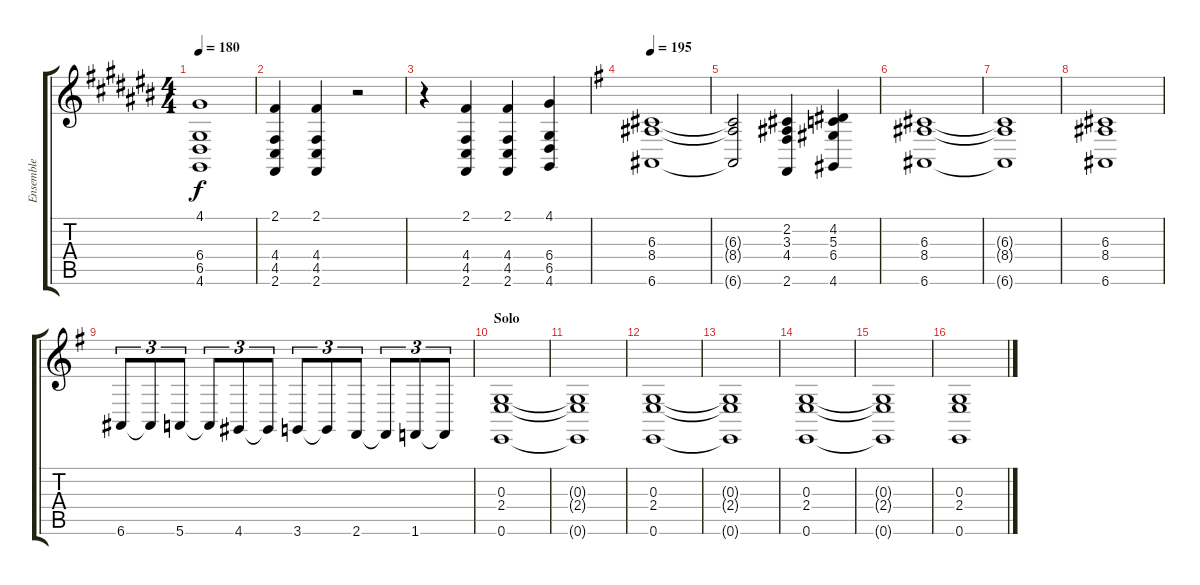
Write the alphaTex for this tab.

\track ("Ensemble" "Ensemble") {instrument stringensemble1}
\staff {score tabs}
\tuning (E4 B3 G3 D3 A2 E2) {hide}
\ts (4 4)
\tempo 180
\clef g2
\ks a#minor
(4.1 6.4 6.5 4.6).1{dy f} |
(2.1 4.4 4.5 2.6).4 (2.1 4.4 4.5 2.6).4 r.2 |
r.4 (2.1 4.4 4.5 2.6).4 (2.1 4.4 4.5 2.6).4 (4.1 6.4 6.5 4.6).4 |
\section ("" "")
\tempo 195
\ks eminor
(6.3 8.4 6.6).1 |
(6.3{t} 8.4{t} 6.6{t}).2 (2.2 3.3 4.4 2.6).4 (4.2 5.3 6.4 4.6).4 |
(6.3 8.4 6.6).1 |
(6.3{t} 8.4{t} 6.6{t}).1 |
(6.3 8.4 6.6).1 |
6.6.8{tu (3 2)} 6.6{t}.8{tu (3 2)} 5.6.8{tu (3 2)} 5.6{t}.8{tu (3 2)} 4.6.8{tu (3 2)} 4.6{t}.8{tu (3 2)} 3.6.8{tu (3 2)} 3.6{t}.8{tu (3 2)} 2.6.8{tu (3 2)} 2.6{t}.8{tu (3 2)} 1.6.8{tu (3 2)} 1.6{t}.8{tu (3 2)} |
\section ("" "Solo")
(0.3 2.4 0.6).1 |
(0.3{t} 2.4{t} 0.6{t}).1 |
(0.3 2.4 0.6).1 |
(0.3{t} 2.4{t} 0.6{t}).1 |
(0.3 2.4 0.6).1 |
(0.3{t} 2.4{t} 0.6{t}).1 |
(0.3 2.4 0.6).1
